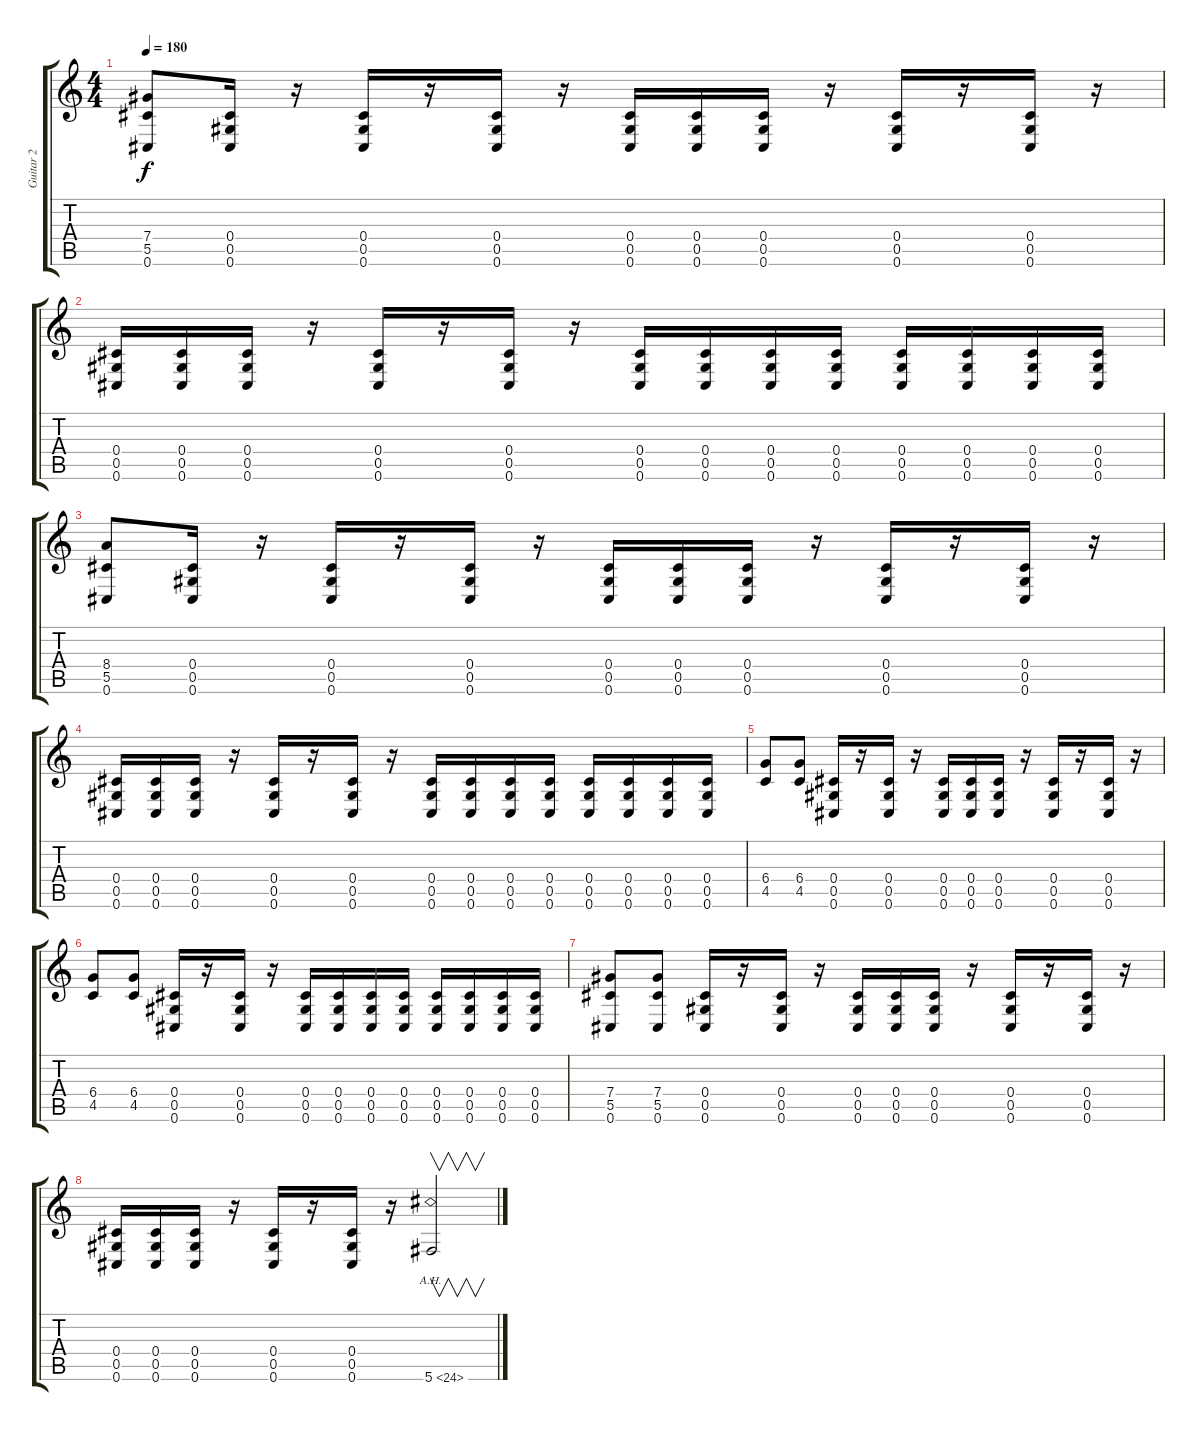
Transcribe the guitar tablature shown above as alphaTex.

\track ("Guitar 2" "Guitar 2") {instrument overdrivenguitar}
\staff {score tabs}
\tuning (E4 Bb3 Gb3 Db3 Ab2 Db2) {hide}
\ts (4 4)
\tempo 180
\clef g2
\ks c
(7.4 5.5 0.6).8{dy f} (0.4 0.5 0.6).16 r.16 (0.4 0.5 0.6).16 r.16 (0.4 0.5 0.6).16 r.16 (0.4 0.5 0.6).16 (0.4 0.5 0.6).16 (0.4 0.5 0.6).16 r.16 (0.4 0.5 0.6).16 r.16 (0.4 0.5 0.6).16 r.16 |
(0.4 0.5 0.6).16 (0.4 0.5 0.6).16 (0.4 0.5 0.6).16 r.16 (0.4 0.5 0.6).16 r.16 (0.4 0.5 0.6).16 r.16 (0.4 0.5 0.6).16 (0.4 0.5 0.6).16 (0.4 0.5 0.6).16 (0.4 0.5 0.6).16 (0.4 0.5 0.6).16 (0.4 0.5 0.6).16 (0.4 0.5 0.6).16 (0.4 0.5 0.6).16 |
(8.4 5.5 0.6).8 (0.4 0.5 0.6).16 r.16 (0.4 0.5 0.6).16 r.16 (0.4 0.5 0.6).16 r.16 (0.4 0.5 0.6).16 (0.4 0.5 0.6).16 (0.4 0.5 0.6).16 r.16 (0.4 0.5 0.6).16 r.16 (0.4 0.5 0.6).16 r.16 |
(0.4 0.5 0.6).16 (0.4 0.5 0.6).16 (0.4 0.5 0.6).16 r.16 (0.4 0.5 0.6).16 r.16 (0.4 0.5 0.6).16 r.16 (0.4 0.5 0.6).16 (0.4 0.5 0.6).16 (0.4 0.5 0.6).16 (0.4 0.5 0.6).16 (0.4 0.5 0.6).16 (0.4 0.5 0.6).16 (0.4 0.5 0.6).16 (0.4 0.5 0.6).16 |
(6.4 4.5).8 (6.4 4.5).8 (0.4 0.5 0.6).16 r.16 (0.4 0.5 0.6).16 r.16 (0.4 0.5 0.6).16 (0.4 0.5 0.6).16 (0.4 0.5 0.6).16 r.16 (0.4 0.5 0.6).16 r.16 (0.4 0.5 0.6).16 r.16 |
(6.4 4.5).8 (6.4 4.5).8 (0.4 0.5 0.6).16 r.16 (0.4 0.5 0.6).16 r.16 (0.4 0.5 0.6).16 (0.4 0.5 0.6).16 (0.4 0.5 0.6).16 (0.4 0.5 0.6).16 (0.4 0.5 0.6).16 (0.4 0.5 0.6).16 (0.4 0.5 0.6).16 (0.4 0.5 0.6).16 |
(7.4 5.5 0.6).8 (7.4 5.5 0.6).8 (0.4 0.5 0.6).16 r.16 (0.4 0.5 0.6).16 r.16 (0.4 0.5 0.6).16 (0.4 0.5 0.6).16 (0.4 0.5 0.6).16 r.16 (0.4 0.5 0.6).16 r.16 (0.4 0.5 0.6).16 r.16 |
(0.4 0.5 0.6).16 (0.4 0.5 0.6).16 (0.4 0.5 0.6).16 r.16 (0.4 0.5 0.6).16 r.16 (0.4 0.5 0.6).16 r.16 5.6{ah 19}.2{v}
